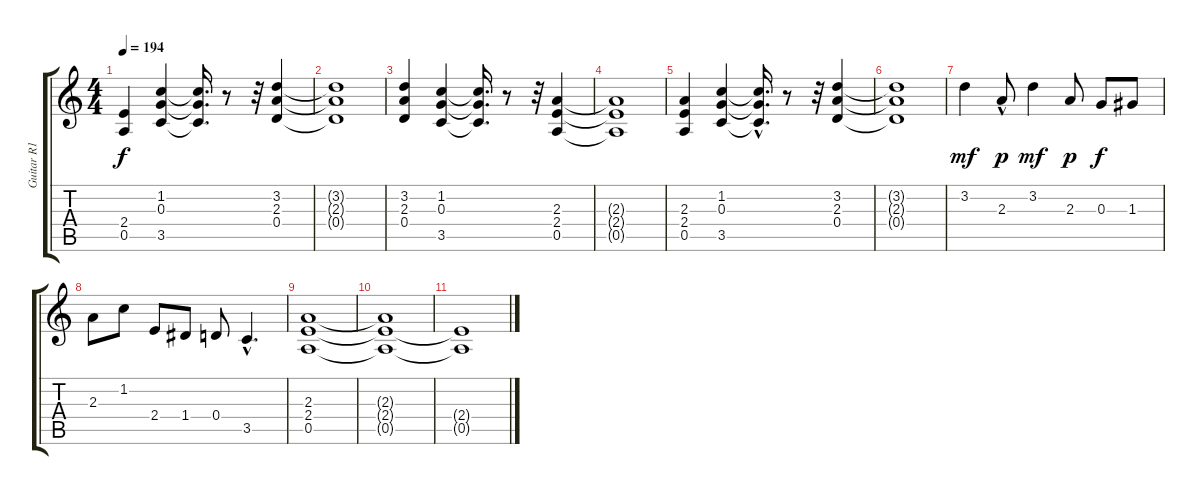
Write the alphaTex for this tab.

\track ("Guitar R1" "Guitar R1") {instrument overdrivenguitar}
\staff {score tabs}
\tuning (E4 B3 G3 D3 A2 E2) {hide}
\ts (4 4)
\tempo 194
\clef g2
\ks c
(2.4 0.5).4{dy f} (1.2 0.3 3.5).4 (1.2{t} 0.3{t} 3.5{t}).16{d} r.8 r.32 (3.2 2.3 0.4).4 |
(3.2{t} 2.3{t} 0.4{t}).1 |
(3.2 2.3 0.4).4 (1.2 0.3 3.5).4 (1.2{t} 0.3{t} 3.5{t}).16{d} r.8 r.32 (2.3 2.4 0.5).4 |
(2.3{t} 2.4{t} 0.5{t}).1 |
(2.3 2.4 0.5).4 (1.2 0.3 3.5).4 (1.2{hac t} 0.3{hac t} 3.5{hac t}).16{d} r.8 r.32 (3.2 2.3 0.4).4 |
(3.2{t} 2.3{t} 0.4{t}).1 |
3.2.4{dy mf} 2.3{hac}.8{dy p} 3.2.4{dy mf} 2.3.8{dy p} 0.3.8{dy f} 1.3.8 |
2.3.8 1.2.8 2.4.8 1.4.8 0.4.8 3.5{hac}.4{d} |
(2.3 2.4 0.5).1 |
(2.3{t} 2.4{t} 0.5{t}).1 |
(2.4{t} 0.5{t}).1
